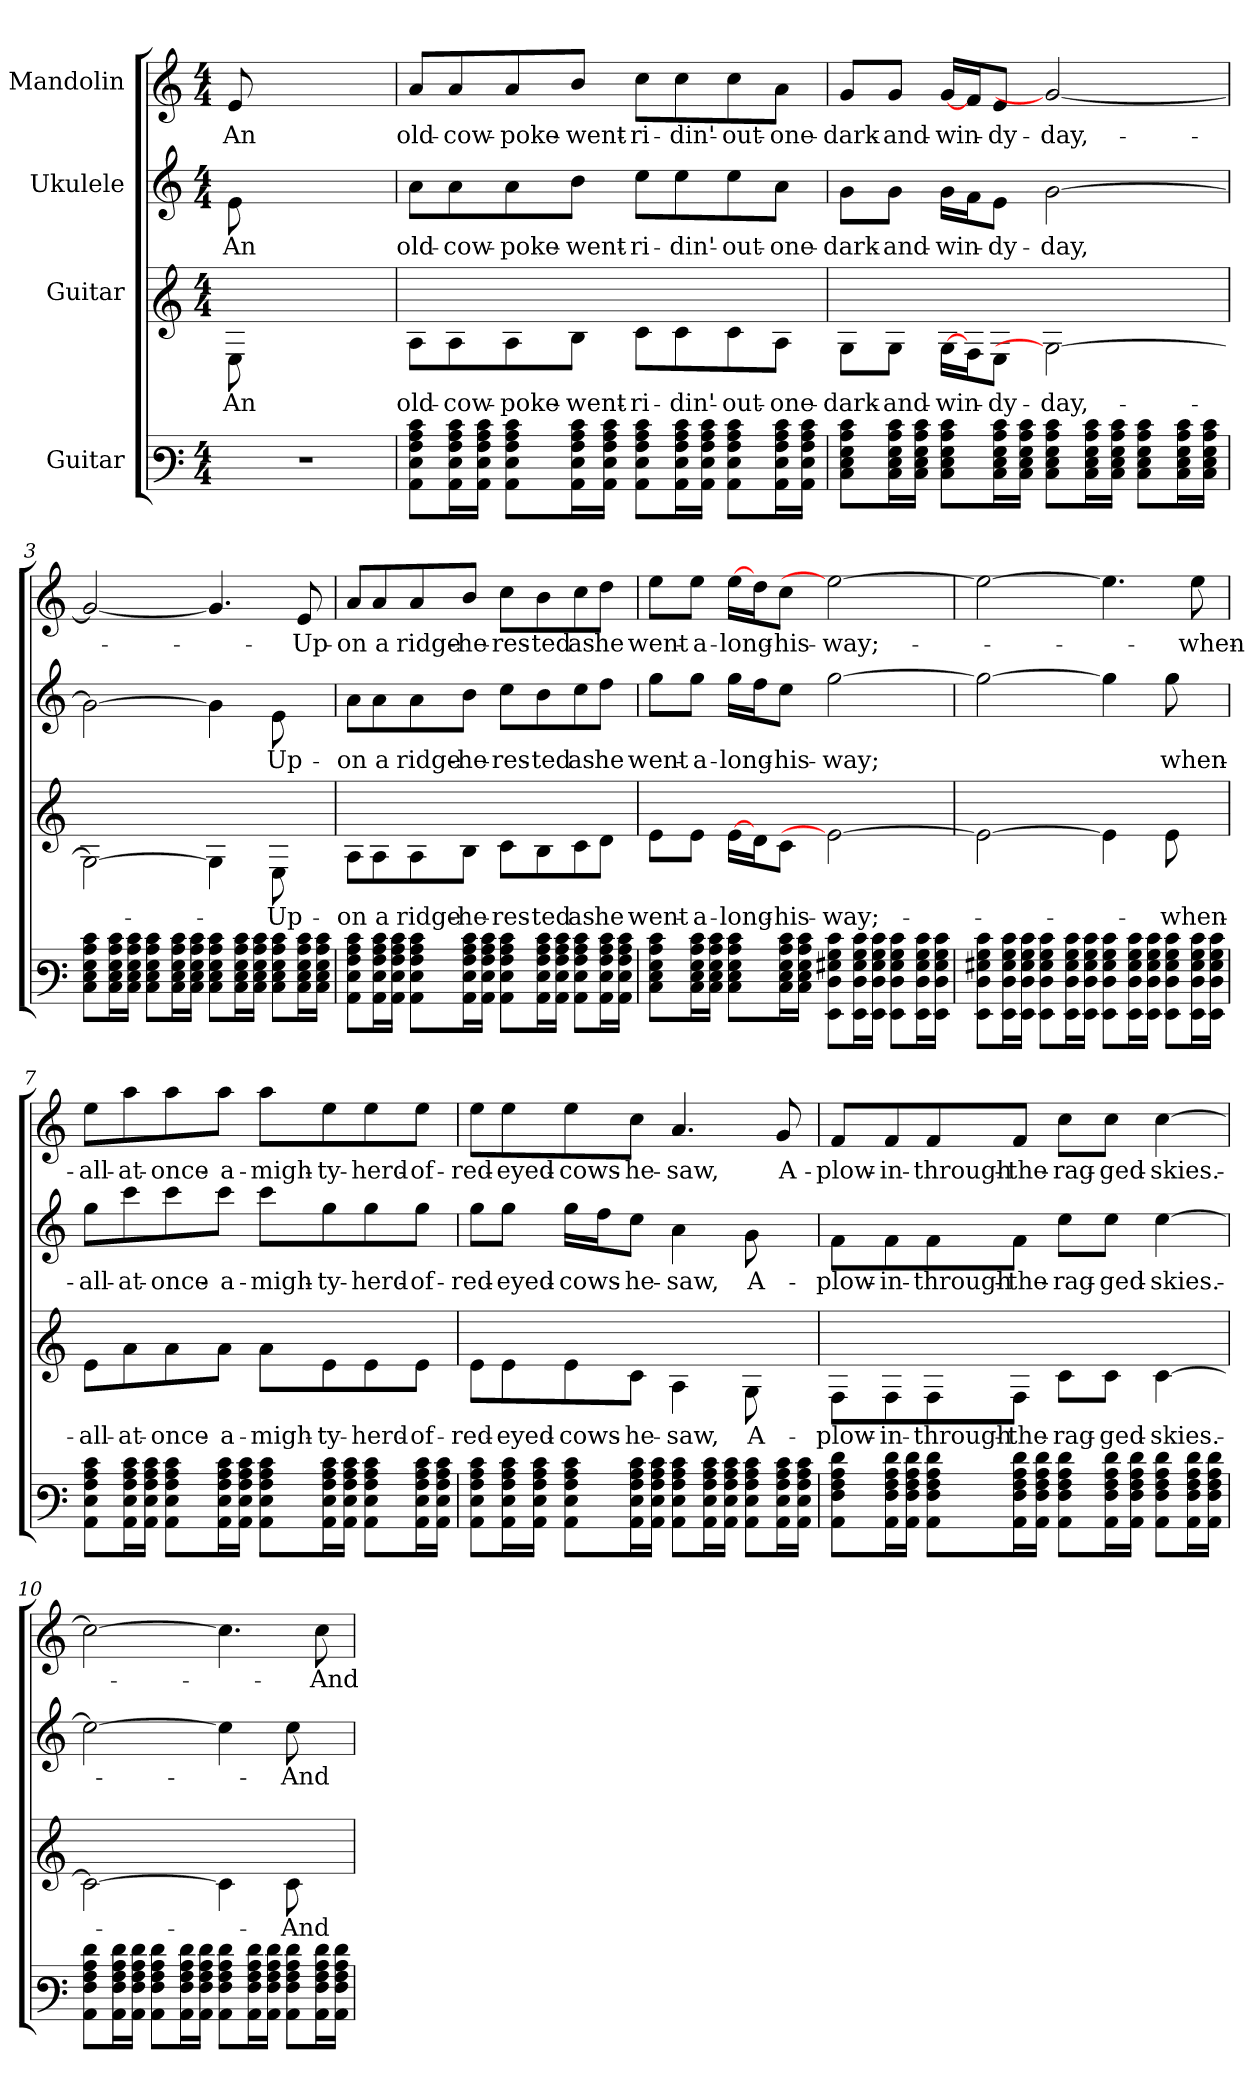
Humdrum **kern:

**kern	**kern	**text	**kern	**text	**kern	**text
*part4	*part3	*part3	*part2	*part2	*part1	*part1
*staff4	*staff3	*staff3	*staff2	*staff2	*staff1	*staff1
*I"Guitar	*I"Guitar	*	*I"Ukulele	*	*I"Mandolin	*
*stria6	*stria6	*	*stria4	*	*	*
*	*	*	*	*	*clefG2	*
*k[]	*k[]	*	*k[]	*	*k[]	*
*M4/4	*M4/4	*	*M4/4	*	*M4/4	*
=	=	=	=	=	=	=
!	!	!LO:LY:b	!	!LO:LY:b	!	!LO:LY:b
1r	8E\	An	8e\	An	8e/	An
.	2..ryy	.	2..ryy	.	2..ryy	.
=1	=1	=1	=1	=1	=1	=1
*stria6	*stria6	*	*stria4	*	*	*
!	!	!LO:LY:b	!	!LO:LY:b	!	!LO:LY:b
8AA\ 8E\ 8A\ 8c\ 8e\L	8A\L	old-	8a\L	old-	8a/L	old-
!	!	!LO:LY:b	!	!LO:LY:b	!	!LO:LY:b
16AA\ 16E\ 16A\ 16c\ 16e\L	8A\	-cow--	8a\	-cow--	8a/	-cow--
16AA\ 16E\ 16A\ 16c\ 16e\JJ	.	.	.	.	.	.
!	!	!LO:LY:b	!	!LO:LY:b	!	!LO:LY:b
8AA\ 8E\ 8A\ 8c\ 8e\L	8A\	-poke-	8a\	-poke-	8a/	-poke-
!	!	!LO:LY:b	!	!LO:LY:b	!	!LO:LY:b
16AA\ 16E\ 16A\ 16c\ 16e\L	8B\J	-went-	8b\J	-went-	8b/J	-went-
16AA\ 16E\ 16A\ 16c\ 16e\JJ	.	.	.	.	.	.
!	!	!LO:LY:b	!	!LO:LY:b	!	!LO:LY:b
8AA\ 8E\ 8A\ 8c\ 8e\L	8c\L	-ri--	8cc\L	-ri--	8cc\L	-ri--
!	!	!LO:LY:b	!	!LO:LY:b	!	!LO:LY:b
16AA\ 16E\ 16A\ 16c\ 16e\L	8c\	-din'-	8cc\	-din'-	8cc\	-din'-
16AA\ 16E\ 16A\ 16c\ 16e\JJ	.	.	.	.	.	.
!	!	!LO:LY:b	!	!LO:LY:b	!	!LO:LY:b
8AA\ 8E\ 8A\ 8c\ 8e\L	8c\	-out-	8cc\	-out-	8cc\	-out-
!	!	!LO:LY:b	!	!LO:LY:b	!	!LO:LY:b
16AA\ 16E\ 16A\ 16c\ 16e\L	8A\J	-one-	8a\J	-one-	8a\J	-one-
16AA\ 16E\ 16A\ 16c\ 16e\JJ	.	.	.	.	.	.
=2	=2	=2	=2	=2	=2	=2
!	!	!LO:LY:b	!	!LO:LY:b	!	!LO:LY:b
8C\ 8E\ 8G\ 8c\ 8e\L	8G\L	-dark-	8g\L	-dark-	8g/L	-dark-
!	!	!LO:LY:b	!	!LO:LY:b	!	!LO:LY:b
16C\ 16E\ 16G\ 16c\ 16e\L	8G\J	-and-	8g\J	-and-	8g/J	-and-
16C\ 16E\ 16G\ 16c\ 16e\JJ	.	.	.	.	.	.
!	!	!LO:LY:b	!	!LO:LY:b	!	!LO:LY:b
8C\ 8E\ 8G\ 8c\ 8e\L	[16G\LL	-win--	16g\LL	-win--	[16g/LL	-win--
.	16F\J	.	16f\J	.	16f/J	.
!	!	!LO:LY:b	!	!LO:LY:b	!	!LO:LY:b
16C\ 16E\ 16G\ 16c\ 16e\L	8E\J	-dy-	8e\J	-dy-	8e/J	-dy-
16C\ 16E\ 16G\ 16c\ 16e\JJ	.	.	.	.	.	.
!	!	!LO:LY:b	!	!LO:LY:b	!	!LO:LY:b
8C\ 8E\ 8G\ 8c\ 8e\L	2G\_	-day,-	[2g\	-day,	2g/_	-day,-
16C\ 16E\ 16G\ 16c\ 16e\L	.	.	.	.	.	.
16C\ 16E\ 16G\ 16c\ 16e\JJ	.	.	.	.	.	.
8C\ 8E\ 8G\ 8c\ 8e\L	.	.	.	.	.	.
16C\ 16E\ 16G\ 16c\ 16e\L	.	.	.	.	.	.
16C\ 16E\ 16G\ 16c\ 16e\JJ	.	.	.	.	.	.
!!LO:PB:g=z
=3	=3	=3	=3	=3	=3	=3
8C\ 8E\ 8G\ 8c\ 8e\L	2G\_	.	2g\_	.	2g/_	.
16C\ 16E\ 16G\ 16c\ 16e\L	.	.	.	.	.	.
16C\ 16E\ 16G\ 16c\ 16e\JJ	.	.	.	.	.	.
8C\ 8E\ 8G\ 8c\ 8e\L	.	.	.	.	.	.
16C\ 16E\ 16G\ 16c\ 16e\L	.	.	.	.	.	.
16C\ 16E\ 16G\ 16c\ 16e\JJ	.	.	.	.	.	.
8C\ 8E\ 8G\ 8c\ 8e\L	4G\]	.	4g\]	.	4.g/]	.
16C\ 16E\ 16G\ 16c\ 16e\L	.	.	.	.	.	.
16C\ 16E\ 16G\ 16c\ 16e\JJ	.	.	.	.	.	.
!	!	!LO:LY:b	!	!LO:LY:b	!	!
8C\ 8E\ 8G\ 8c\ 8e\L	8E\	-Up--	8e\	Up--	.	.
!	!	!	!	!	!	!LO:LY:b
16C\ 16E\ 16G\ 16c\ 16e\L	8ryy	.	8ryy	.	8e/	-Up--
16C\ 16E\ 16G\ 16c\ 16e\JJ	.	.	.	.	.	.
=4	=4	=4	=4	=4	=4	=4
!	!	!LO:LY:b	!	!LO:LY:b	!	!LO:LY:b
8AA\ 8E\ 8A\ 8c\ 8e\L	8A\L	-on	8a\L	-on	8a/L	-on
!	!	!LO:LY:b	!	!LO:LY:b	!	!LO:LY:b
16AA\ 16E\ 16A\ 16c\ 16e\L	8A\	a	8a\	a	8a/	a
16AA\ 16E\ 16A\ 16c\ 16e\JJ	.	.	.	.	.	.
!	!	!LO:LY:b	!	!LO:LY:b	!	!LO:LY:b
8AA\ 8E\ 8A\ 8c\ 8e\L	8A\	ridge-	8a\	ridge-	8a/	ridge-
!	!	!LO:LY:b	!	!LO:LY:b	!	!LO:LY:b
16AA\ 16E\ 16A\ 16c\ 16e\L	8B\J	-he-	8b\J	-he-	8b/J	-he-
16AA\ 16E\ 16A\ 16c\ 16e\JJ	.	.	.	.	.	.
!	!	!LO:LY:b	!	!LO:LY:b	!	!LO:LY:b
8AA\ 8E\ 8A\ 8c\ 8e\L	8c\L	-res--	8cc\L	-res--	8cc\L	-res--
!	!	!LO:LY:b	!	!LO:LY:b	!	!LO:LY:b
16AA\ 16E\ 16A\ 16c\ 16e\L	8B\	-ted	8b\	-ted	8b\	-ted
16AA\ 16E\ 16A\ 16c\ 16e\JJ	.	.	.	.	.	.
!	!	!LO:LY:b	!	!LO:LY:b	!	!LO:LY:b
8AA\ 8E\ 8A\ 8c\ 8e\L	8c\	as	8cc\	as	8cc\	as
!	!	!LO:LY:b	!	!LO:LY:b	!	!LO:LY:b
16AA\ 16E\ 16A\ 16c\ 16e\L	8d\J	he	8dd\J	he	8dd\J	he
16AA\ 16E\ 16A\ 16c\ 16e\JJ	.	.	.	.	.	.
=5	=5	=5	=5	=5	=5	=5
!	!	!LO:LY:b	!	!LO:LY:b	!	!LO:LY:b
8C\ 8E\ 8G\ 8c\ 8e\L	8e\L	went-	8ee\L	went-	8ee\L	went-
!	!	!LO:LY:b	!	!LO:LY:b	!	!LO:LY:b
16C\ 16E\ 16G\ 16c\ 16e\L	8e\J	-a--	8ee\J	-a--	8ee\J	-a--
16C\ 16E\ 16G\ 16c\ 16e\JJ	.	.	.	.	.	.
!	!	!LO:LY:b	!	!LO:LY:b	!	!LO:LY:b
8C\ 8E\ 8G\ 8c\ 8e\L	[16e\LL	-long-	16ee\LL	-long-	[16ee\LL	-long-
.	16d\J	.	16dd\J	.	16dd\J	.
!	!	!LO:LY:b	!	!LO:LY:b	!	!LO:LY:b
16C\ 16E\ 16G\ 16c\ 16e\L	8c\J	-his-	8cc\J	-his-	8cc\J	-his-
16C\ 16E\ 16G\ 16c\ 16e\JJ	.	.	.	.	.	.
!	!	!LO:LY:b	!	!LO:LY:b	!	!LO:LY:b
8EE\ 8D\ 8G#\ 8B\ 8e\L	2e\_	-way;-	[2ee\	-way;	2ee\_	-way;-
16EE\ 16D\ 16G#\ 16B\ 16e\L	.	.	.	.	.	.
16EE\ 16D\ 16G#\ 16B\ 16e\JJ	.	.	.	.	.	.
8EE\ 8D\ 8G#\ 8B\ 8e\L	.	.	.	.	.	.
16EE\ 16D\ 16G#\ 16B\ 16e\L	.	.	.	.	.	.
16EE\ 16D\ 16G#\ 16B\ 16e\JJ	.	.	.	.	.	.
!!LO:PB:g=z
=6	=6	=6	=6	=6	=6	=6
8EE\ 8D\ 8G#\ 8B\ 8e\L	2e\_	.	2ee\_	.	2ee\_	.
16EE\ 16D\ 16G#\ 16B\ 16e\L	.	.	.	.	.	.
16EE\ 16D\ 16G#\ 16B\ 16e\JJ	.	.	.	.	.	.
8EE\ 8D\ 8G#\ 8B\ 8e\L	.	.	.	.	.	.
16EE\ 16D\ 16G#\ 16B\ 16e\L	.	.	.	.	.	.
16EE\ 16D\ 16G#\ 16B\ 16e\JJ	.	.	.	.	.	.
8EE\ 8D\ 8G#\ 8B\ 8e\L	4e\]	.	4ee\]	.	4.ee\]	.
16EE\ 16D\ 16G#\ 16B\ 16e\L	.	.	.	.	.	.
16EE\ 16D\ 16G#\ 16B\ 16e\JJ	.	.	.	.	.	.
!	!	!LO:LY:b	!	!LO:LY:b	!	!
8EE\ 8D\ 8G#\ 8B\ 8e\L	8e\	-when-	8ee\	when-	.	.
!	!	!	!	!	!	!LO:LY:b
16EE\ 16D\ 16G#\ 16B\ 16e\L	8ryy	.	8ryy	.	8ee\	-when-
16EE\ 16D\ 16G#\ 16B\ 16e\JJ	.	.	.	.	.	.
=7	=7	=7	=7	=7	=7	=7
!	!	!LO:LY:b	!	!LO:LY:b	!	!LO:LY:b
8AA\ 8E\ 8A\ 8c\ 8e\L	8e\L	-all-	8ee\L	-all-	8ee\L	-all-
!	!	!LO:LY:b	!	!LO:LY:b	!	!LO:LY:b
16AA\ 16E\ 16A\ 16c\ 16e\L	8a\	-at-	8aa\	-at-	8aa\	-at-
16AA\ 16E\ 16A\ 16c\ 16e\JJ	.	.	.	.	.	.
!	!	!LO:LY:b	!	!LO:LY:b	!	!LO:LY:b
8AA\ 8E\ 8A\ 8c\ 8e\L	8a\	-once-	8aa\	-once-	8aa\	-once-
!	!	!LO:LY:b	!	!LO:LY:b	!	!LO:LY:b
16AA\ 16E\ 16A\ 16c\ 16e\L	8a\J	-a-	8aa\J	-a-	8aa\J	-a-
16AA\ 16E\ 16A\ 16c\ 16e\JJ	.	.	.	.	.	.
!	!	!LO:LY:b	!	!LO:LY:b	!	!LO:LY:b
8AA\ 8E\ 8A\ 8c\ 8e\L	8a\L	-migh--	8aa\L	-migh--	8aa\L	-migh--
!	!	!LO:LY:b	!	!LO:LY:b	!	!LO:LY:b
16AA\ 16E\ 16A\ 16c\ 16e\L	8e\	-ty-	8ee\	-ty-	8ee\	-ty-
16AA\ 16E\ 16A\ 16c\ 16e\JJ	.	.	.	.	.	.
!	!	!LO:LY:b	!	!LO:LY:b	!	!LO:LY:b
8AA\ 8E\ 8A\ 8c\ 8e\L	8e\	-herd-	8ee\	-herd-	8ee\	-herd-
!	!	!LO:LY:b	!	!LO:LY:b	!	!LO:LY:b
16AA\ 16E\ 16A\ 16c\ 16e\L	8e\J	-of-	8ee\J	-of-	8ee\J	-of-
16AA\ 16E\ 16A\ 16c\ 16e\JJ	.	.	.	.	.	.
=8	=8	=8	=8	=8	=8	=8
!	!	!LO:LY:b	!	!LO:LY:b	!	!LO:LY:b
8AA\ 8E\ 8A\ 8c\ 8e\L	8e\L	-red--	8ee\L	-red--	8ee\L	-red--
!	!	!LO:LY:b	!	!LO:LY:b	!	!LO:LY:b
16AA\ 16E\ 16A\ 16c\ 16e\L	8e\	-eyed-	8ee\J	-eyed-	8ee\	-eyed-
16AA\ 16E\ 16A\ 16c\ 16e\JJ	.	.	.	.	.	.
!	!	!LO:LY:b	!	!LO:LY:b	!	!LO:LY:b
8AA\ 8E\ 8A\ 8c\ 8e\L	8e\	-cows-	16ee\LL	-cows-	8ee\	-cows-
.	.	.	16dd\J	.	.	.
!	!	!LO:LY:b	!	!LO:LY:b	!	!LO:LY:b
16AA\ 16E\ 16A\ 16c\ 16e\L	8c\J	-he-	8cc\J	-he-	8cc\J	-he-
16AA\ 16E\ 16A\ 16c\ 16e\JJ	.	.	.	.	.	.
!	!	!LO:LY:b	!	!LO:LY:b	!	!LO:LY:b
8AA\ 8E\ 8A\ 8c\ 8e\L	4A\	-saw,	4a\	-saw,	4.a/	-saw,
16AA\ 16E\ 16A\ 16c\ 16e\L	.	.	.	.	.	.
16AA\ 16E\ 16A\ 16c\ 16e\JJ	.	.	.	.	.	.
!	!	!LO:LY:b	!	!LO:LY:b	!	!
8AA\ 8E\ 8A\ 8c\ 8e\L	8G\	A-	8g\	A-	.	.
!	!	!	!	!	!	!LO:LY:b
16AA\ 16E\ 16A\ 16c\ 16e\L	8ryy	.	8ryy	.	8g/	A-
16AA\ 16E\ 16A\ 16c\ 16e\JJ	.	.	.	.	.	.
!!LO:PB:g=z
=9	=9	=9	=9	=9	=9	=9
!	!	!LO:LY:b	!	!LO:LY:b	!	!LO:LY:b
8AA\ 8F\ 8A\ 8c\ 8f\L	8F\L	-plow-	8f\L	-plow-	8f/L	-plow-
!	!	!LO:LY:b	!	!LO:LY:b	!	!LO:LY:b
16AA\ 16F\ 16A\ 16c\ 16f\L	8F\	-in-	8f\	-in-	8f/	-in-
16AA\ 16F\ 16A\ 16c\ 16f\JJ	.	.	.	.	.	.
!	!	!LO:LY:b	!	!LO:LY:b	!	!LO:LY:b
8AA\ 8F\ 8A\ 8c\ 8f\L	8F\	-through-	8f\	-through-	8f/	-through-
!	!	!LO:LY:b	!	!LO:LY:b	!	!LO:LY:b
16AA\ 16F\ 16A\ 16c\ 16f\L	8F\J	-the-	8f\J	-the-	8f/J	-the-
16AA\ 16F\ 16A\ 16c\ 16f\JJ	.	.	.	.	.	.
!	!	!LO:LY:b	!	!LO:LY:b	!	!LO:LY:b
8AA\ 8F\ 8A\ 8c\ 8f\L	8c\L	-rag--	8cc\L	-rag--	8cc\L	-rag--
!	!	!LO:LY:b	!	!LO:LY:b	!	!LO:LY:b
16AA\ 16F\ 16A\ 16c\ 16f\L	8c\J	-ged-	8cc\J	-ged-	8cc\J	-ged-
16AA\ 16F\ 16A\ 16c\ 16f\JJ	.	.	.	.	.	.
!	!	!LO:LY:b	!	!LO:LY:b	!	!LO:LY:b
8AA\ 8F\ 8A\ 8c\ 8f\L	[4c\	-skies.-	[4cc\	-skies.-	[4cc\	-skies.-
16AA\ 16F\ 16A\ 16c\ 16f\L	.	.	.	.	.	.
16AA\ 16F\ 16A\ 16c\ 16f\JJ	.	.	.	.	.	.
=10	=10	=10	=10	=10	=10	=10
8AA\ 8F\ 8A\ 8c\ 8f\L	2c\_	.	2cc\_	.	2cc\_	.
16AA\ 16F\ 16A\ 16c\ 16f\L	.	.	.	.	.	.
16AA\ 16F\ 16A\ 16c\ 16f\JJ	.	.	.	.	.	.
8AA\ 8F\ 8A\ 8c\ 8f\L	.	.	.	.	.	.
16AA\ 16F\ 16A\ 16c\ 16f\L	.	.	.	.	.	.
16AA\ 16F\ 16A\ 16c\ 16f\JJ	.	.	.	.	.	.
8AA\ 8F\ 8A\ 8c\ 8f\L	4c\]	.	4cc\]	.	4.cc\]	.
16AA\ 16F\ 16A\ 16c\ 16f\L	.	.	.	.	.	.
16AA\ 16F\ 16A\ 16c\ 16f\JJ	.	.	.	.	.	.
!	!	!LO:LY:b	!	!LO:LY:b	!	!
8AA\ 8F\ 8A\ 8c\ 8f\L	8c\	-And-	8cc\	-And-	.	.
!	!	!	!	!	!	!LO:LY:b
16AA\ 16F\ 16A\ 16c\ 16f\L	8ryy	.	8ryy	.	8cc\	-And-
16AA\ 16F\ 16A\ 16c\ 16f\JJ	.	.	.	.	.	.
=	=	=	=	=	=	=
*-	*-	*-	*-	*-	*-	*-
